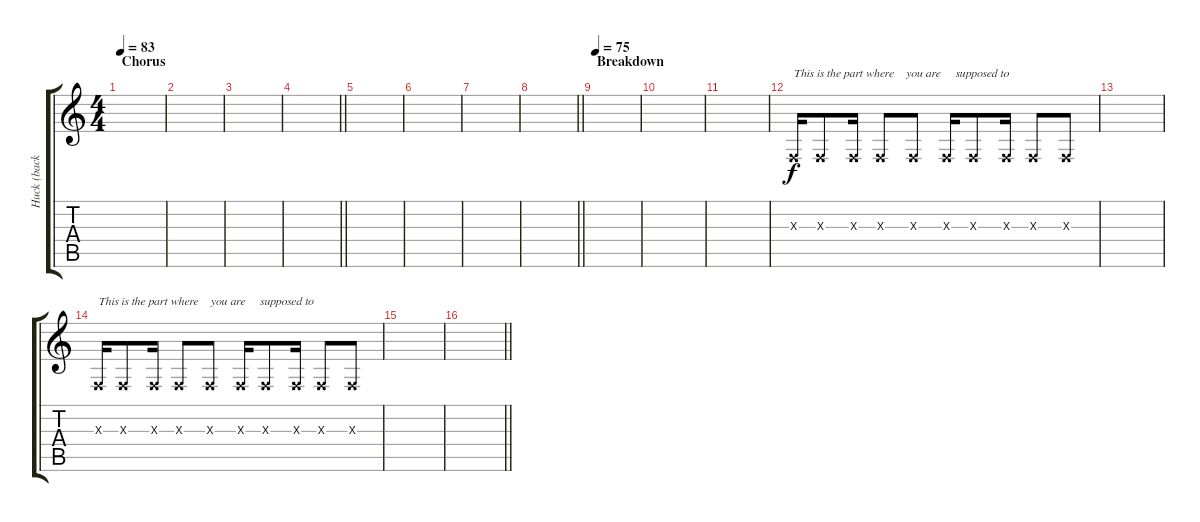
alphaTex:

\track ("Huck (backing screaming)" "Huck (back") {instrument gunshot}
\staff {score tabs}
\tuning (D4 A3 F3 C3 G2 C2) {hide}
\ts (4 4)
\section ("" "Chorus")
\tempo 83
\clef g2
\ks c
|
|
|
\barLineRight lightlight
|
|
|
|
\barLineRight lightlight
|
\section ("" "Breakdown")
\tempo 75
|
|
|
0.3{x}.16{txt "This is the part where    you are     supposed to "} 0.3{x}.8 0.3{x}.16 0.3{x}.8 0.3{x}.8 0.3{x}.16 0.3{x}.8 0.3{x}.16 0.3{x}.8 0.3{x}.8 |
|
0.3{x}.16{txt "This is the part where    you are     supposed to "} 0.3{x}.8 0.3{x}.16 0.3{x}.8 0.3{x}.8 0.3{x}.16 0.3{x}.8 0.3{x}.16 0.3{x}.8 0.3{x}.8 |
|
\barLineRight lightlight
